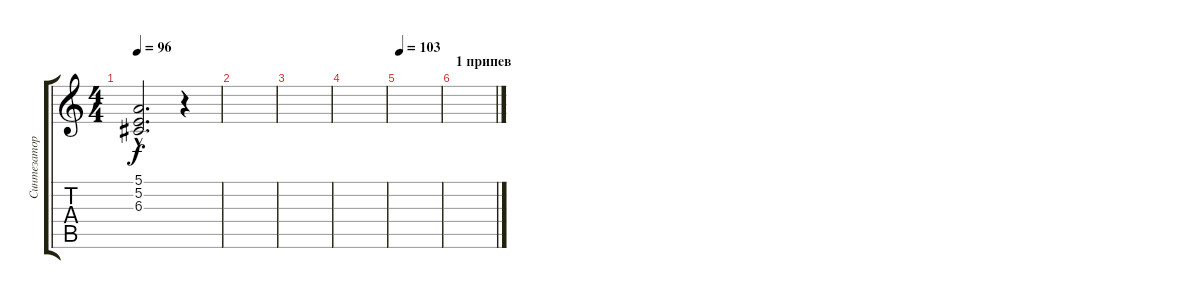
\track ("Синтезатор" "Синтезатор") {instrument stringensemble1}
\staff {score tabs}
\tuning (E4 B3 G3 D3 A2 E2) {hide}
\ts (4 4)
\tempo 96
\clef g2
\ks c
(5.1{hac} 5.2{hac} 6.3{hac}).2{d dy f} r.4 |
|
|
|
\tempo 103
|
\section ("" "1 припев")
